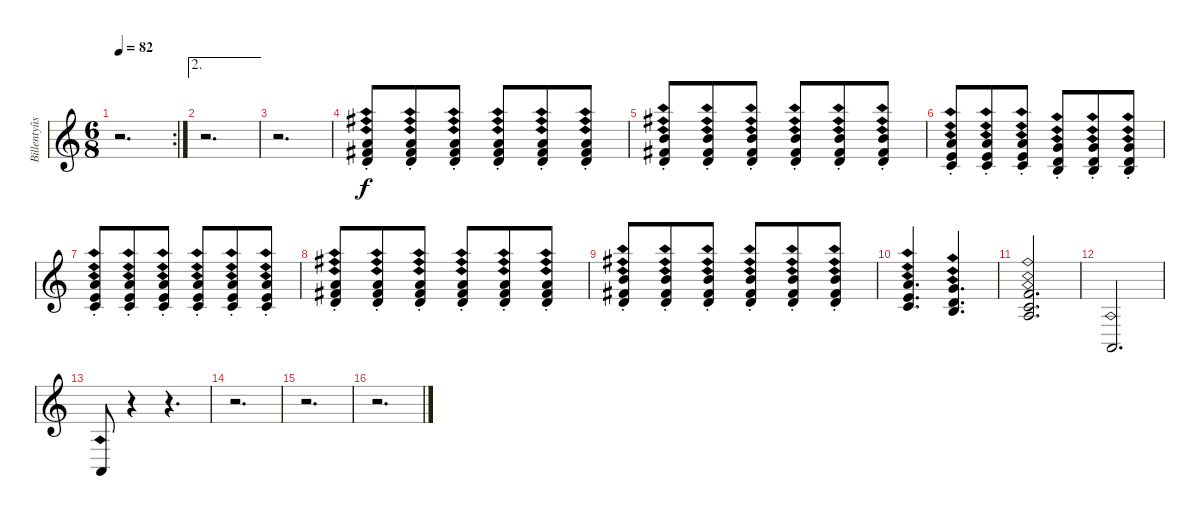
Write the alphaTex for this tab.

\track ("Billentyûs 2 (Nick Hopkins)" "Billentyûs") {instrument electricgrandpiano}
\staff {score}
\tuning (E4 B3 G3 D3 A2 E2) {hide}
\rc 2
\ts (6 8)
\tempo 82
\clef g2
\ks c
r.2{d dy f} |
\ae 2
r.2{d} |
r.2{d} |
(5.1{ph 12 st} 7.2{ph 12 st} 7.3{ph 12 st}).8 (5.1{ph 12 st} 7.2{ph 12 st} 7.3{ph 12 st}).8 (5.1{ph 12 st} 7.2{ph 12 st} 7.3{ph 12 st}).8 (5.1{ph 12 st} 7.2{ph 12 st} 7.3{ph 12 st}).8 (5.1{ph 12 st} 7.2{ph 12 st} 7.3{ph 12 st}).8 (5.1{ph 12 st} 7.2{ph 12 st} 7.3{ph 12 st}).8 |
(7.1{ph 12 st} 7.2{ph 12 st} 7.3{ph 12 st}).8 (7.1{ph 12 st} 7.2{ph 12 st} 7.3{ph 12 st}).8 (7.1{ph 12 st} 7.2{ph 12 st} 7.3{ph 12 st}).8 (7.1{ph 12 st} 7.2{ph 12 st} 7.3{ph 12 st}).8 (7.1{ph 12 st} 7.2{ph 12 st} 7.3{ph 12 st}).8 (7.1{ph 12 st} 7.2{ph 12 st} 7.3{ph 12 st}).8 |
(5.1{ph 12 st} 5.2{ph 12 st} 5.3{ph 12 st}).8 (5.1{ph 12 st} 5.2{ph 12 st} 5.3{ph 12 st}).8 (5.1{ph 12 st} 5.2{ph 12 st} 5.3{ph 12 st}).8 (3.1{ph 12 st} 3.2{ph 12 st} 4.3{ph 12 st}).8 (3.1{ph 12 st} 3.2{ph 12 st} 4.3{ph 12 st}).8 (3.1{ph 12 st} 3.2{ph 12 st} 4.3{ph 12 st}).8 |
(5.1{ph 12 st} 5.2{ph 12 st} 5.3{ph 12 st}).8 (5.1{ph 12 st} 5.2{ph 12 st} 5.3{ph 12 st}).8 (5.1{ph 12 st} 5.2{ph 12 st} 5.3{ph 12 st}).8 (5.1{ph 12 st} 5.2{ph 12 st} 5.3{ph 12 st}).8 (5.1{ph 12 st} 5.2{ph 12 st} 5.3{ph 12 st}).8 (5.1{ph 12 st} 5.2{ph 12 st} 5.3{ph 12 st}).8 |
(5.1{ph 12 st} 7.2{ph 12 st} 7.3{ph 12 st}).8 (5.1{ph 12 st} 7.2{ph 12 st} 7.3{ph 12 st}).8 (5.1{ph 12 st} 7.2{ph 12 st} 7.3{ph 12 st}).8 (5.1{ph 12 st} 7.2{ph 12 st} 7.3{ph 12 st}).8 (5.1{ph 12 st} 7.2{ph 12 st} 7.3{ph 12 st}).8 (5.1{ph 12 st} 7.2{ph 12 st} 7.3{ph 12 st}).8 |
(7.1{ph 12 st} 7.2{ph 12 st} 7.3{ph 12 st}).8 (7.1{ph 12 st} 7.2{ph 12 st} 7.3{ph 12 st}).8 (7.1{ph 12 st} 7.2{ph 12 st} 7.3{ph 12 st}).8 (7.1{ph 12 st} 7.2{ph 12 st} 7.3{ph 12 st}).8 (7.1{ph 12 st} 7.2{ph 12 st} 7.3{ph 12 st}).8 (7.1{ph 12 st} 7.2{ph 12 st} 7.3{ph 12 st}).8 |
(5.1{ph 12} 5.2{ph 12} 5.3{ph 12}).4{d} (3.1{ph 12} 3.2{ph 12} 4.3{ph 12}).4{d} |
(1.1{ph 12} 1.2{ph 12} 2.3{ph 12}).2{d} |
0.5{ph 12}.2{d} |
0.5{ph 12}.8 r.4 r.4{d} |
r.2{d} |
r.2{d} |
r.2{d}
